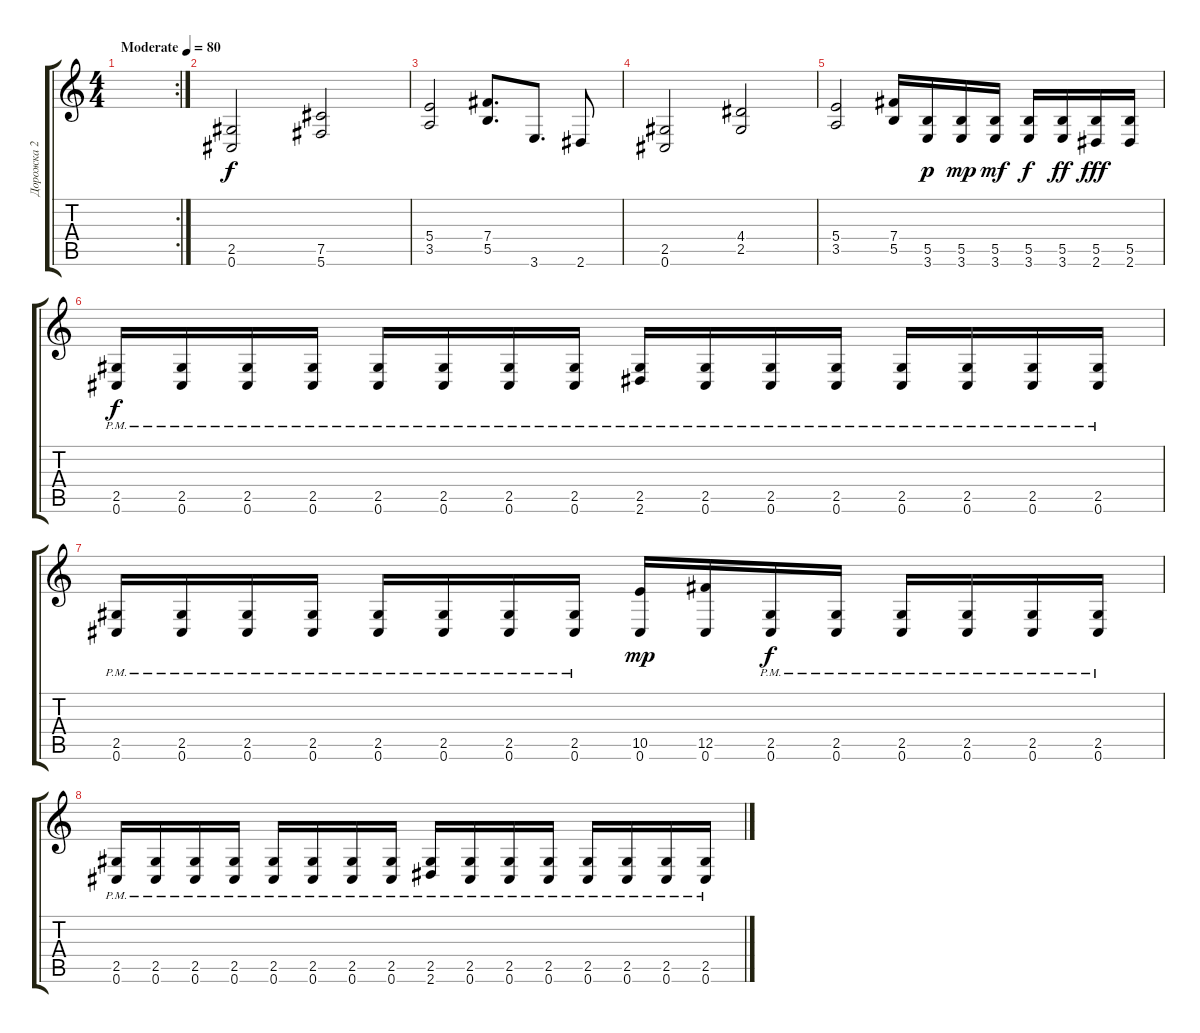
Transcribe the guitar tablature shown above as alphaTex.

\track ("Дорожка 2" "Дорожка 2") {instrument acousticguitarsteel}
\staff {score tabs}
\tuning (Db4 Ab3 E3 B2 Gb2 Db2) {hide}
\rc 2
\ts (4 4)
\tempo (80 "Moderate")
\clef g2
\ks c
|
(2.5 0.6).2 (7.5 5.6).2 |
(5.4 3.5).2 (7.4 5.5).8{d} 3.6.8{d} 2.6.8 |
(2.5 0.6).2 (4.4 2.5).2 |
(5.4 3.5).2 (7.4 5.5).16 (5.5 3.6).16{dy p} (5.5 3.6).16{dy mp} (5.5 3.6).16{dy mf} (5.5 3.6).16{dy f} (5.5 3.6).16{dy ff} (5.5 2.6).16{dy fff} (5.5 2.6).16 |
(2.5{pm} 0.6{pm}).16{dy f instrument distortionguitar} (2.5{pm} 0.6{pm}).16 (2.5{pm} 0.6{pm}).16 (2.5{pm} 0.6{pm}).16 (2.5{pm} 0.6{pm}).16 (2.5{pm} 0.6{pm}).16 (2.5{pm} 0.6{pm}).16 (2.5{pm} 0.6{pm}).16 (2.5{pm} 2.6{pm}).16 (2.5{pm} 0.6{pm}).16 (2.5{pm} 0.6{pm}).16 (2.5{pm} 0.6{pm}).16 (2.5{pm} 0.6{pm}).16 (2.5{pm} 0.6{pm}).16 (2.5{pm} 0.6{pm}).16 (2.5{pm} 0.6{pm}).16 |
(2.5{pm} 0.6{pm}).16 (2.5{pm} 0.6{pm}).16 (2.5{pm} 0.6{pm}).16 (2.5{pm} 0.6{pm}).16 (2.5{pm} 0.6{pm}).16 (2.5{pm} 0.6{pm}).16 (2.5{pm} 0.6{pm}).16 (2.5{pm} 0.6{pm}).16 (10.5 0.6).16{dy mp} (12.5 0.6).16 (2.5{pm} 0.6{pm}).16{dy f} (2.5{pm} 0.6{pm}).16 (2.5{pm} 0.6{pm}).16 (2.5{pm} 0.6{pm}).16 (2.5{pm} 0.6{pm}).16 (2.5{pm} 0.6{pm}).16 |
(2.5{pm} 0.6{pm}).16{instrument distortionguitar} (2.5{pm} 0.6{pm}).16 (2.5{pm} 0.6{pm}).16 (2.5{pm} 0.6{pm}).16 (2.5{pm} 0.6{pm}).16 (2.5{pm} 0.6{pm}).16 (2.5{pm} 0.6{pm}).16 (2.5{pm} 0.6{pm}).16 (2.5{pm} 2.6{pm}).16 (2.5{pm} 0.6{pm}).16 (2.5{pm} 0.6{pm}).16 (2.5{pm} 0.6{pm}).16 (2.5{pm} 0.6{pm}).16 (2.5{pm} 0.6{pm}).16 (2.5{pm} 0.6{pm}).16 (2.5{pm} 0.6{pm}).16
